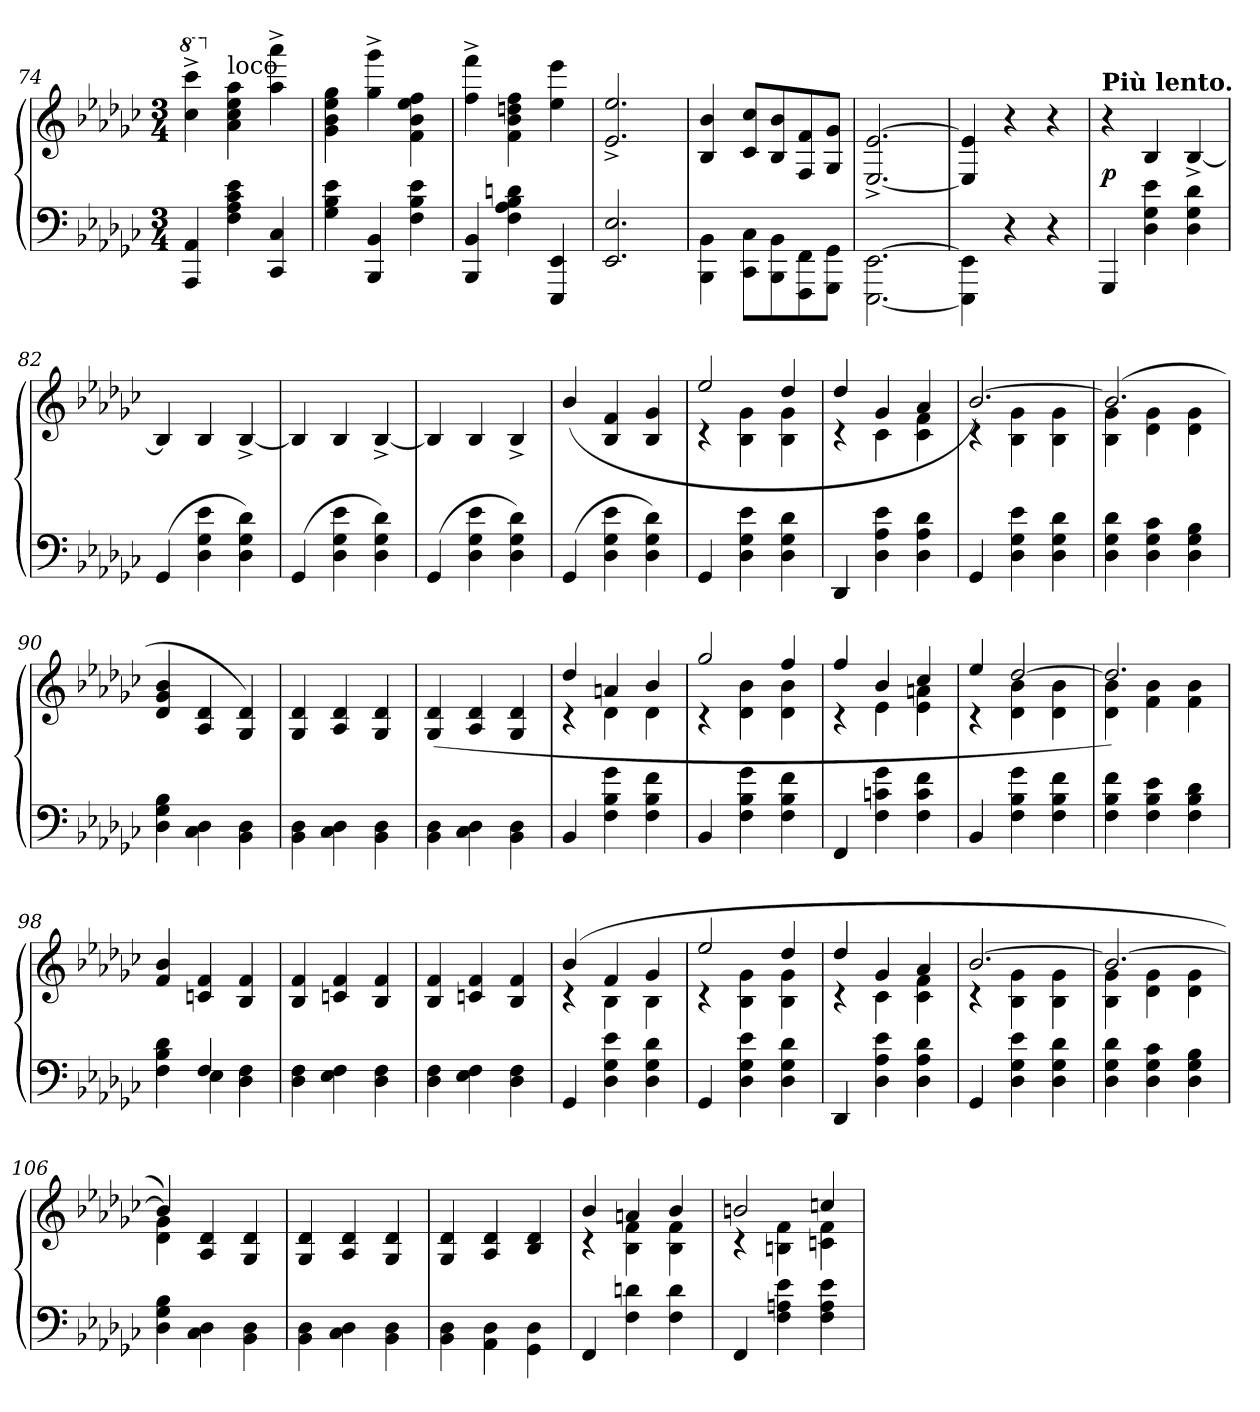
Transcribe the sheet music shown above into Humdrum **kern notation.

**kern	**kern	**dynam
*part1	*part1	*part1
*staff2	*staff1	*staff1/2
*clefF4	*clefG2	*
*k[b-e-a-d-g-c-]	*k[b-e-a-d-g-c-]	*
*e-:	*e-:	*
*M3/4	*M3/4	*
*	*8va	*
=74	=74	=74
4AA- 4AAA-	4cccc-^< 4ccc-^<	.
*	*X8va	*
!	!LO:TX:a:t=loco	!
4e- 4c- 4A- 4F	4aa- 4ee- 4cc- 4a-	.
4C- 4CC-	4aaa-^< 4aa-^<	.
=75	=75	=75
4e- 4B- 4G-	4gg- 4ee- 4b- 4g-	.
4BB- 4BBB-	4ggg-^< 4gg-^<	.
4e- 4B- 4F	4ff 4ee- 4b- 4f	.
=76	=76	=76
4BB- 4BBB-	4fff^< 4ff^<	.
4dn 4B- 4A- 4F	4ff 4ddn 4b- 4f	.
4EE- 4EEE-	4eee- 4ee-	.
=77	=77	=77
2.E- 2.EE-	2.ee-^ 2.e-^	.
=78	=78	=78
4BB-\ 4BBB-\	4b- 4B-	.
8C-\ 8CC-\L	8cc- 8c-L	.
8BB- 8BBB-	8b- 8B-	.
8FF\ 8FFF\	8f/ 8F/	.
8GG-\ 8GGG-\J	8g-/ 8G-/J	.
=79	=79	=79
[2.EE-\ [2.EEE-\	[2.e-^</ [2.E-^</	.
=80	=80	=80
4EE-]\ 4EEE-]\	4e-]/ 4E-]/	.
4r	4r	.
4r	4r	.
=81	=81	=81
!	!LO:TX:a:B:t=Più lento.	!
4GGG-	4r	p
4e- 4G- 4D-	4B-	.
4d- 4G- 4D-	[4B-^>	.
=82	=82	=82
(>4GG-	4B-]	.
4e- 4G- 4D-	4B-	.
4d- 4G- 4D-)	[4B-^>	.
=83	=83	=83
(>4GG-	4B-]	.
4e- 4G- 4D-	4B-	.
4d- 4G- 4D-)	[4B-^>	.
=84	=84	=84
(>4GG-	4B-]	.
4e- 4G- 4D-	4B-	.
4d- 4G- 4D-)	4B-^>	.
=85	=85	=85
(>4GG-	(>4b-/	.
4e- 4G- 4D-	4f 4B-	.
4d- 4G- 4D-)	4g- 4B-	.
=86	=86	=86
*	*^	*
4GG-	2ee-	4rc	.
4e- 4G- 4D-	.	4g- 4B-	.
4d- 4G- 4D-	4dd-	4g- 4B-	.
=87	=87	=87	=87
4DD-	4dd-	4rc	.
4e- 4A- 4D-	4g-	4c-	.
4d- 4A- 4D-	4a-	4f 4c-	.
=88	=88	=88	=88
4GG-	[2.b-)	4rc	.
4e- 4G- 4D-	.	4g- 4B-	.
4d- 4G- 4D-	.	4g- 4B-	.
=89	=89	=89	=89
4d- 4G- 4D-	(>2.b-]	4g- 4B-	.
4c- 4G- 4D-	.	4g- 4d-	.
4B- 4G- 4D-	.	4g- 4d-	.
*	*v	*v	*
=90	=90	=90
4B- 4G- 4D-	4b- 4g- 4d-	.
4D-\ 4C-\	4d-/ 4A-/	.
4D-\ 4BB-\	4d-/ 4G-/)	.
=91	=91	=91
4D-\ 4BB-\	4d-/ 4G-/	.
4D-\ 4C-\	4d-/ 4A-/	.
4D-\ 4BB-\	4d-/ 4G-/	.
=92	=92	=92
4D-\ 4BB-\	(>4d-/ 4G-/	.
4D-\ 4C-\	4d-/ 4A-/	.
4D-\ 4BB-\	4d-/ 4G-/	.
=93	=93	=93
*	*^	*
4BB-	4dd-	4rc	.
4g- 4B- 4F	4an	4d-	.
4f 4B- 4F	4b-	4d-	.
=94	=94	=94	=94
4BB-	2gg-	4rc	.
4g- 4B- 4F	.	4b- 4d-	.
4f 4B- 4F	4ff	4b- 4d-	.
=95	=95	=95	=95
4FF	4ff	4rc	.
4g- 4cn 4F	4b-	4e-	.
4f 4c 4F	4cc-	4an 4e-	.
=96	=96	=96	=96
(>4BB-	4ee-	4rc	.
4g- 4B- 4F	[2dd-	4b- 4d-	.
4f 4B- 4F	.	4b- 4d-	.
=97	=97	=97	=97
4f 4B- 4F	2.dd-])	4b- 4d-	.
4e- 4B- 4F	.	4b- 4f	.
4d- 4B- 4F	.	4b- 4f	.
*	*v	*v	*
=98	=98	=98
*^	*	*
4d- 4B- 4F	4ryy	4b-/ 4f/	.
4F/	4E-\	4f/ 4cn/	.
4F\ 4D-\	4ryy	4f/ 4B-/	.
*v	*v	*	*
=99	=99	=99
4F\ 4D-\	4f/ 4B-/	.
4F 4E-	4f 4cn	.
4F\ 4D-\	4f/ 4B-/	.
=100	=100	=100
4F\ 4D-\	4f/ 4B-/	.
4F 4E-	4f 4cn	.
4F\ 4D-\	4f/ 4B-/)	.
=101	=101	=101
*	*^	*
4GG-	(>4b-	4rc	.
4e- 4G- 4D-	4f	4B-	.
4d- 4G- 4D-	4g-	4B-	.
=102	=102	=102	=102
4GG-	2ee-	4rc	.
4e- 4G- 4D-	.	4g- 4B-	.
4d- 4G- 4D-	4dd-	4g- 4B-	.
=103	=103	=103	=103
4DD-	4dd-	4rc	.
4e- 4A- 4D-	4g-	4c-\	.
4d- 4A- 4D-	4a-	4f\ 4c-\	.
=104	=104	=104	=104
4GG-	[2.b-	4rc	.
(>4e- 4G- 4D-	.	4g- 4B-	.
4d- 4G- 4D-	.	4g- 4B-	.
=105	=105	=105	=105
4d- 4G- 4D-	2.b-_	4g- 4B-	.
4c- 4G- 4D-	.	4g- 4d-	.
4B- 4G- 4D-	.	4g- 4d-	.
=106	=106	=106	=106
4B- 4G- 4D-	4b-])	4g- 4d-	.
4D-\ 4C-\	4d-/ 4A-/	2ryy	.
4D-\ 4BB-\	4d-/ 4G-/	.	.
*	*v	*v	*
=107	=107	=107
4D-\ 4BB-\	4d-/ 4G-/	.
4D-\ 4C-\	4d-/ 4A-/	.
4D-\ 4BB-\	4d-/ 4G-/	.
=108	=108	=108
4D-\ 4BB-\	4d-/ 4G-/	.
4D-\ 4AA-\	4d-/ 4A-/	.
4D-\ 4GG-\	4d-/ 4B-/)	.
=109	=109	=109
*	*^	*
4FF	4b-	4rc	.
4dn 4F	4an	4f 4B-	.
4d 4F	4b-	4f 4B-	.
=110	=110	=110	=110
4FF	2bn	4rc	.
4e- 4An 4F	.	4f 4Bn	.
4e- 4A 4F	4ccn	4f 4c	.
*	*v	*v	*
=	=	=
*-	*-	*-
